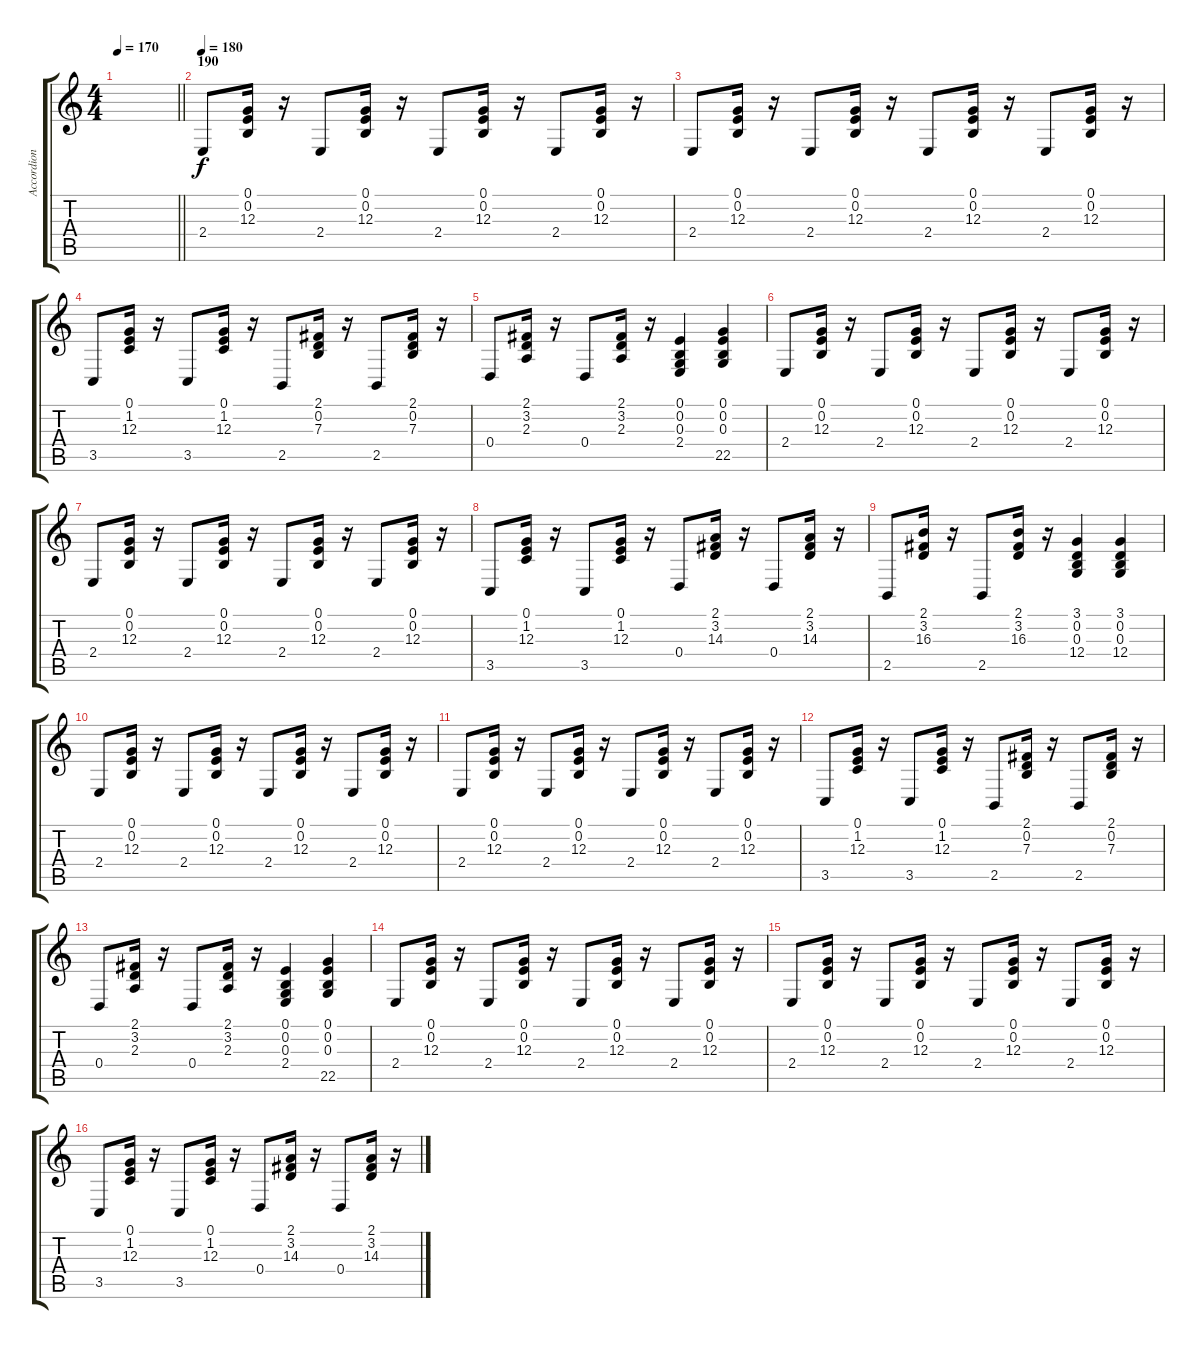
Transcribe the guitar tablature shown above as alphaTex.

\track ("Accordion" "Accordion") {instrument accordion}
\staff {score tabs}
\tuning (E4 B3 G3 D3 A2 E2) {hide}
\ts (4 4)
\tempo 170
\clef g2
\barLineRight lightlight
\ks c
|
\section ("" "190")
\tempo 180
2.4.8 (0.1 0.2 12.3).16 r.16 2.4.8 (0.1 0.2 12.3).16 r.16 2.4.8 (0.1 0.2 12.3).16 r.16 2.4.8 (0.1 0.2 12.3).16 r.16 |
2.4.8 (0.1 0.2 12.3).16 r.16 2.4.8 (0.1 0.2 12.3).16 r.16 2.4.8 (0.1 0.2 12.3).16 r.16 2.4.8 (0.1 0.2 12.3).16 r.16 |
3.5.8 (0.1 1.2 12.3).16 r.16 3.5.8 (0.1 1.2 12.3).16 r.16 2.5.8 (2.1 0.2 7.3).16 r.16 2.5.8 (2.1 0.2 7.3).16 r.16 |
0.4.8 (2.1 3.2 2.3).16 r.16 0.4.8 (2.1 3.2 2.3).16 r.16 (0.1 0.2 0.3 2.4).4 (0.1 0.2 0.3 22.5).4 |
2.4.8 (0.1 0.2 12.3).16 r.16 2.4.8 (0.1 0.2 12.3).16 r.16 2.4.8 (0.1 0.2 12.3).16 r.16 2.4.8 (0.1 0.2 12.3).16 r.16 |
2.4.8 (0.1 0.2 12.3).16 r.16 2.4.8 (0.1 0.2 12.3).16 r.16 2.4.8 (0.1 0.2 12.3).16 r.16 2.4.8 (0.1 0.2 12.3).16 r.16 |
3.5.8 (0.1 1.2 12.3).16 r.16 3.5.8 (0.1 1.2 12.3).16 r.16 0.4.8 (2.1 3.2 14.3).16 r.16 0.4.8 (2.1 3.2 14.3).16 r.16 |
2.5.8 (2.1 3.2 16.3).16 r.16 2.5.8 (2.1 3.2 16.3).16 r.16 (3.1 0.2 0.3 12.4).4 (3.1 0.2 0.3 12.4).4 |
2.4.8 (0.1 0.2 12.3).16 r.16 2.4.8 (0.1 0.2 12.3).16 r.16 2.4.8 (0.1 0.2 12.3).16 r.16 2.4.8 (0.1 0.2 12.3).16 r.16 |
2.4.8 (0.1 0.2 12.3).16 r.16 2.4.8 (0.1 0.2 12.3).16 r.16 2.4.8 (0.1 0.2 12.3).16 r.16 2.4.8 (0.1 0.2 12.3).16 r.16 |
3.5.8 (0.1 1.2 12.3).16 r.16 3.5.8 (0.1 1.2 12.3).16 r.16 2.5.8 (2.1 0.2 7.3).16 r.16 2.5.8 (2.1 0.2 7.3).16 r.16 |
0.4.8 (2.1 3.2 2.3).16 r.16 0.4.8 (2.1 3.2 2.3).16 r.16 (0.1 0.2 0.3 2.4).4 (0.1 0.2 0.3 22.5).4 |
2.4.8 (0.1 0.2 12.3).16 r.16 2.4.8 (0.1 0.2 12.3).16 r.16 2.4.8 (0.1 0.2 12.3).16 r.16 2.4.8 (0.1 0.2 12.3).16 r.16 |
2.4.8 (0.1 0.2 12.3).16 r.16 2.4.8 (0.1 0.2 12.3).16 r.16 2.4.8 (0.1 0.2 12.3).16 r.16 2.4.8 (0.1 0.2 12.3).16 r.16 |
3.5.8 (0.1 1.2 12.3).16 r.16 3.5.8 (0.1 1.2 12.3).16 r.16 0.4.8 (2.1 3.2 14.3).16 r.16 0.4.8 (2.1 3.2 14.3).16 r.16
